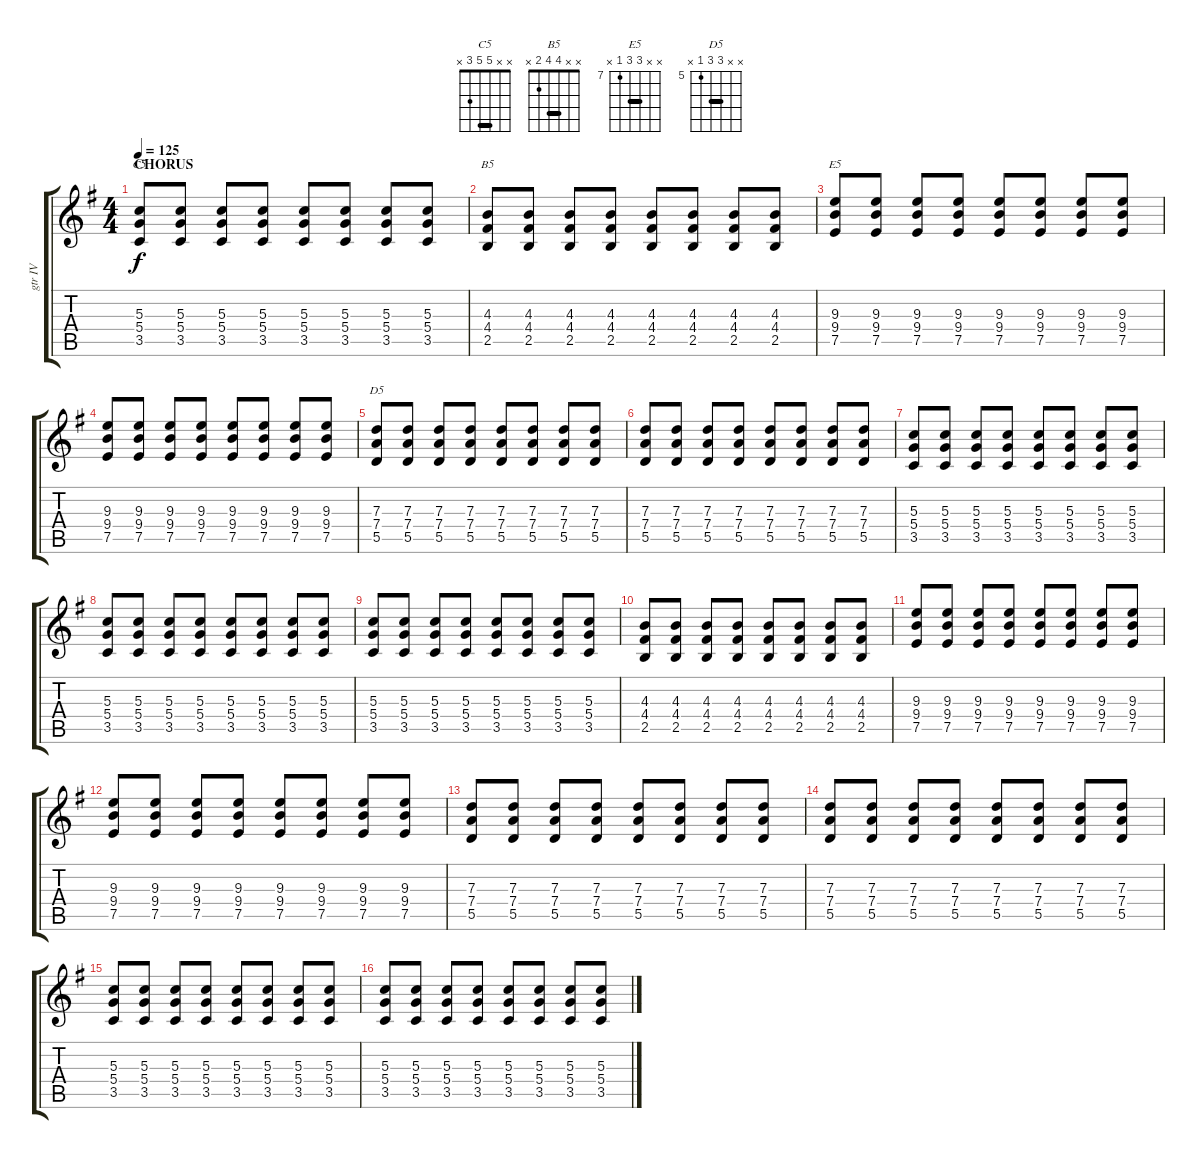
\track ("gtr IV" "gtr IV") {instrument overdrivenguitar}
\staff {score tabs}
\tuning (E4 B3 G3 D3 A2 E2) {hide}
\chord ("C5" x x 5 5 3 x) {barre 5}
\chord ("B5" x x 4 4 2 x) {barre 4}
\chord ("E5" x x 9 9 7 x) {firstfret 7 barre 9}
\chord ("D5" x x 7 7 5 x) {firstfret 5 barre 7}
\ts (4 4)
\section ("" "CHORUS")
\tempo 125
\clef g2
\ks eminor
(5.3 5.4 3.5).8{ch "C5" dy f} (5.3 5.4 3.5).8 (5.3 5.4 3.5).8 (5.3 5.4 3.5).8 (5.3 5.4 3.5).8 (5.3 5.4 3.5).8 (5.3 5.4 3.5).8 (5.3 5.4 3.5).8 |
(4.3 4.4 2.5).8{ch "B5"} (4.3 4.4 2.5).8 (4.3 4.4 2.5).8 (4.3 4.4 2.5).8 (4.3 4.4 2.5).8 (4.3 4.4 2.5).8 (4.3 4.4 2.5).8 (4.3 4.4 2.5).8 |
(9.3 9.4 7.5).8{ch "E5"} (9.3 9.4 7.5).8 (9.3 9.4 7.5).8 (9.3 9.4 7.5).8 (9.3 9.4 7.5).8 (9.3 9.4 7.5).8 (9.3 9.4 7.5).8 (9.3 9.4 7.5).8 |
(9.3 9.4 7.5).8 (9.3 9.4 7.5).8 (9.3 9.4 7.5).8 (9.3 9.4 7.5).8 (9.3 9.4 7.5).8 (9.3 9.4 7.5).8 (9.3 9.4 7.5).8 (9.3 9.4 7.5).8 |
(7.3 7.4 5.5).8{ch "D5"} (7.3 7.4 5.5).8 (7.3 7.4 5.5).8 (7.3 7.4 5.5).8 (7.3 7.4 5.5).8 (7.3 7.4 5.5).8 (7.3 7.4 5.5).8 (7.3 7.4 5.5).8 |
(7.3 7.4 5.5).8 (7.3 7.4 5.5).8 (7.3 7.4 5.5).8 (7.3 7.4 5.5).8 (7.3 7.4 5.5).8 (7.3 7.4 5.5).8 (7.3 7.4 5.5).8 (7.3 7.4 5.5).8 |
(5.3 5.4 3.5).8 (5.3 5.4 3.5).8 (5.3 5.4 3.5).8 (5.3 5.4 3.5).8 (5.3 5.4 3.5).8 (5.3 5.4 3.5).8 (5.3 5.4 3.5).8 (5.3 5.4 3.5).8 |
(5.3 5.4 3.5).8 (5.3 5.4 3.5).8 (5.3 5.4 3.5).8 (5.3 5.4 3.5).8 (5.3 5.4 3.5).8 (5.3 5.4 3.5).8 (5.3 5.4 3.5).8 (5.3 5.4 3.5).8 |
(5.3 5.4 3.5).8 (5.3 5.4 3.5).8 (5.3 5.4 3.5).8 (5.3 5.4 3.5).8 (5.3 5.4 3.5).8 (5.3 5.4 3.5).8 (5.3 5.4 3.5).8 (5.3 5.4 3.5).8 |
(4.3 4.4 2.5).8 (4.3 4.4 2.5).8 (4.3 4.4 2.5).8 (4.3 4.4 2.5).8 (4.3 4.4 2.5).8 (4.3 4.4 2.5).8 (4.3 4.4 2.5).8 (4.3 4.4 2.5).8 |
(9.3 9.4 7.5).8 (9.3 9.4 7.5).8 (9.3 9.4 7.5).8 (9.3 9.4 7.5).8 (9.3 9.4 7.5).8 (9.3 9.4 7.5).8 (9.3 9.4 7.5).8 (9.3 9.4 7.5).8 |
(9.3 9.4 7.5).8 (9.3 9.4 7.5).8 (9.3 9.4 7.5).8 (9.3 9.4 7.5).8 (9.3 9.4 7.5).8 (9.3 9.4 7.5).8 (9.3 9.4 7.5).8 (9.3 9.4 7.5).8 |
(7.3 7.4 5.5).8 (7.3 7.4 5.5).8 (7.3 7.4 5.5).8 (7.3 7.4 5.5).8 (7.3 7.4 5.5).8 (7.3 7.4 5.5).8 (7.3 7.4 5.5).8 (7.3 7.4 5.5).8 |
(7.3 7.4 5.5).8 (7.3 7.4 5.5).8 (7.3 7.4 5.5).8 (7.3 7.4 5.5).8 (7.3 7.4 5.5).8 (7.3 7.4 5.5).8 (7.3 7.4 5.5).8 (7.3 7.4 5.5).8 |
(5.3 5.4 3.5).8 (5.3 5.4 3.5).8 (5.3 5.4 3.5).8 (5.3 5.4 3.5).8 (5.3 5.4 3.5).8 (5.3 5.4 3.5).8 (5.3 5.4 3.5).8 (5.3 5.4 3.5).8 |
(5.3 5.4 3.5).8 (5.3 5.4 3.5).8 (5.3 5.4 3.5).8 (5.3 5.4 3.5).8 (5.3 5.4 3.5).8 (5.3 5.4 3.5).8 (5.3 5.4 3.5).8 (5.3 5.4 3.5).8
